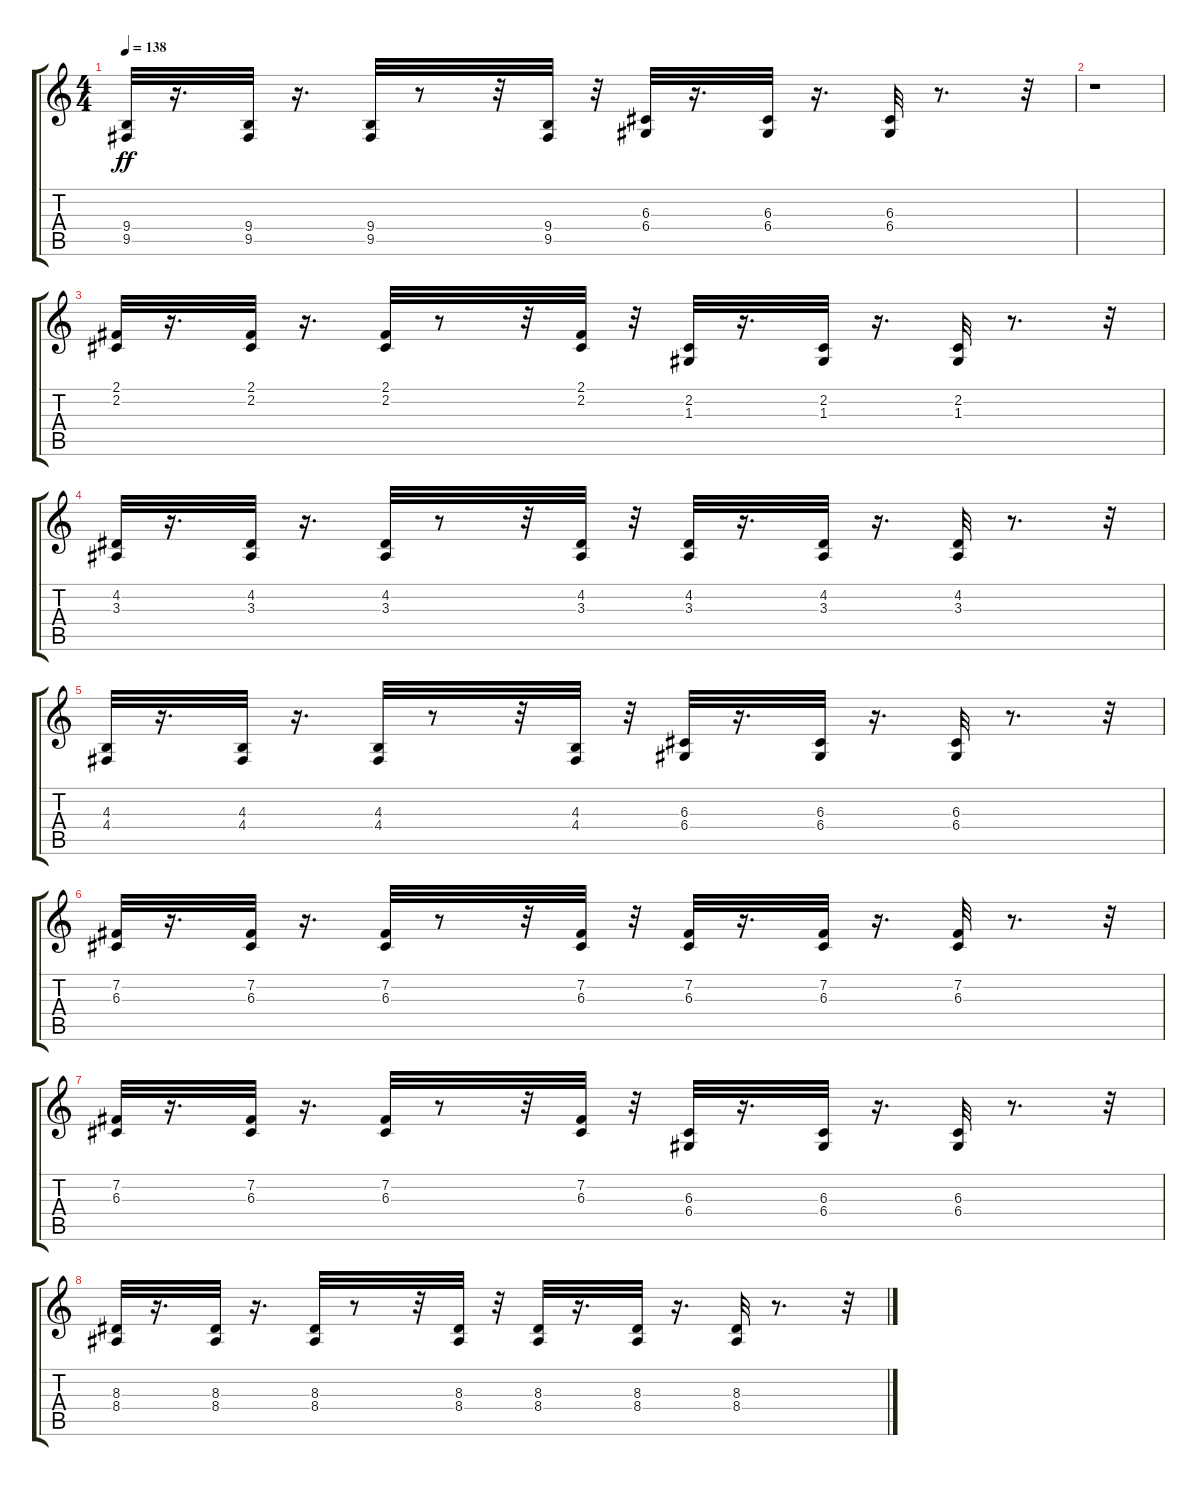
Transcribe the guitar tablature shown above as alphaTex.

\track "" {instrument lead8bassandlead}
\staff {score tabs}
\tuning (E4 B3 G3 D3 A2 E2) {hide}
\ts (4 4)
\tempo 138
\clef g2
\ks c
(9.4 9.5).32{dy ff} r.16{d} (9.4 9.5).32 r.16{d} (9.4 9.5).32 r.8 r.32 (9.4 9.5).32 r.32 (6.3 6.4).32 r.16{d} (6.3 6.4).32 r.16{d} (6.3 6.4).32 r.8{d} r.32 |
r.1 |
(2.1 2.2).32 r.16{d} (2.1 2.2).32 r.16{d} (2.1 2.2).32 r.8 r.32 (2.1 2.2).32 r.32 (2.2 1.3).32 r.16{d} (2.2 1.3).32 r.16{d} (2.2 1.3).32 r.8{d} r.32 |
(4.2 3.3).32 r.16{d} (4.2 3.3).32 r.16{d} (4.2 3.3).32 r.8 r.32 (4.2 3.3).32 r.32 (4.2 3.3).32 r.16{d} (4.2 3.3).32 r.16{d} (4.2 3.3).32 r.8{d} r.32 |
(4.3 4.4).32 r.16{d} (4.3 4.4).32 r.16{d} (4.3 4.4).32 r.8 r.32 (4.3 4.4).32 r.32 (6.3 6.4).32 r.16{d} (6.3 6.4).32 r.16{d} (6.3 6.4).32 r.8{d} r.32 |
(7.2 6.3).32 r.16{d} (7.2 6.3).32 r.16{d} (7.2 6.3).32 r.8 r.32 (7.2 6.3).32 r.32 (7.2 6.3).32 r.16{d} (7.2 6.3).32 r.16{d} (7.2 6.3).32 r.8{d} r.32 |
(7.2 6.3).32 r.16{d} (7.2 6.3).32 r.16{d} (7.2 6.3).32 r.8 r.32 (7.2 6.3).32 r.32 (6.3 6.4).32 r.16{d} (6.3 6.4).32 r.16{d} (6.3 6.4).32 r.8{d} r.32 |
(8.3 8.4).32 r.16{d} (8.3 8.4).32 r.16{d} (8.3 8.4).32 r.8 r.32 (8.3 8.4).32 r.32 (8.3 8.4).32 r.16{d} (8.3 8.4).32 r.16{d} (8.3 8.4).32 r.8{d} r.32
